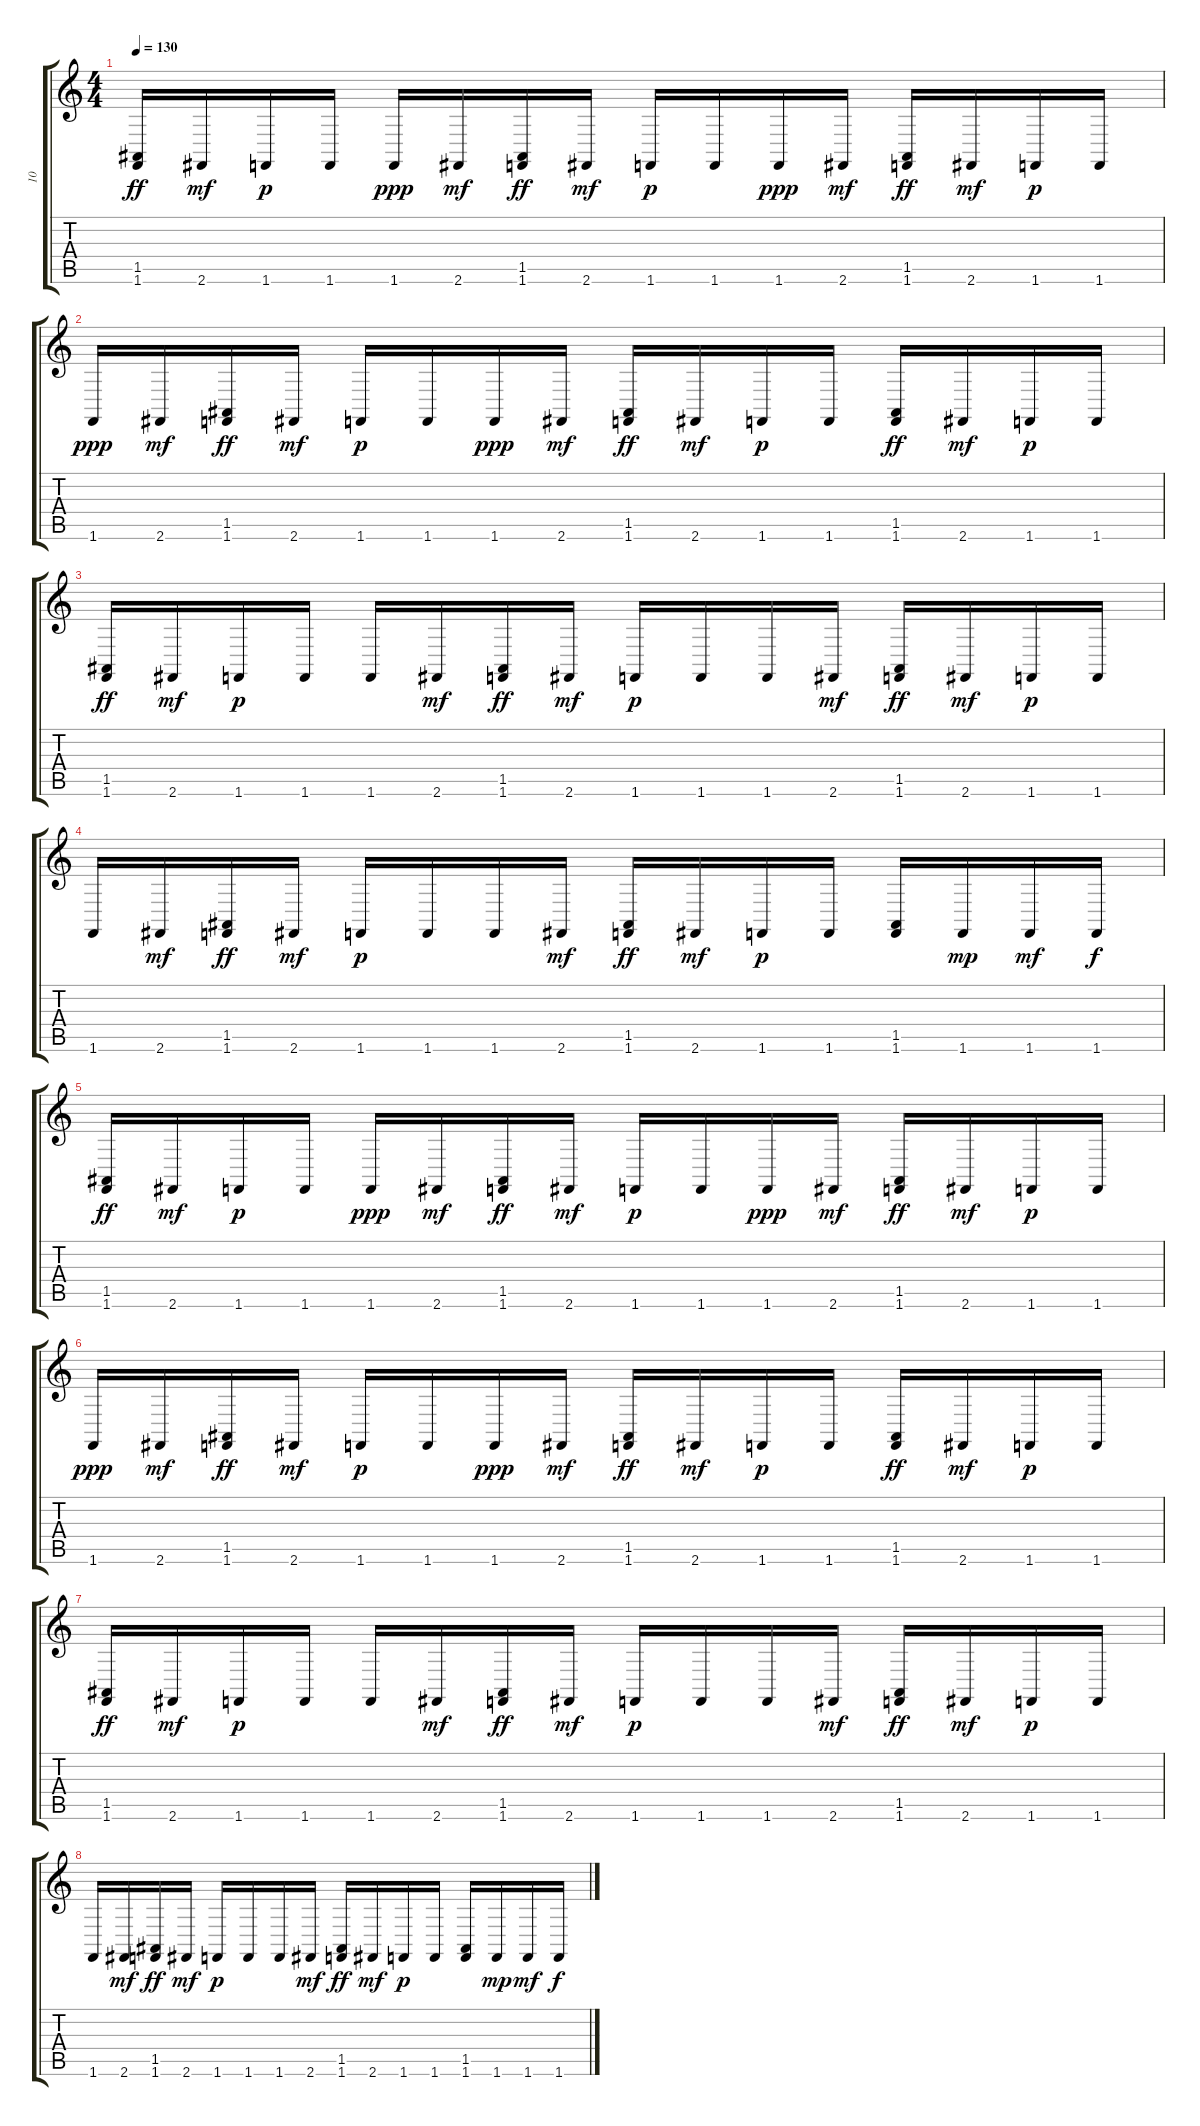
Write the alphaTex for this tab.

\track ("10" "10") {instrument acousticgrandpiano}
\staff {score tabs}
\tuning (E4 B3 G3 D3 A2 E2) {hide}
\ts (4 4)
\tempo 130
\clef g2
\ks c
(1.5 1.6).16{dy ff} 2.6.16{dy mf} 1.6.16{dy p} 1.6.16 1.6.16{dy ppp} 2.6.16{dy mf} (1.5 1.6).16{dy ff} 2.6.16{dy mf} 1.6.16{dy p} 1.6.16 1.6.16{dy ppp} 2.6.16{dy mf} (1.5 1.6).16{dy ff} 2.6.16{dy mf} 1.6.16{dy p} 1.6.16 |
1.6.16{dy ppp} 2.6.16{dy mf} (1.5 1.6).16{dy ff} 2.6.16{dy mf} 1.6.16{dy p} 1.6.16 1.6.16{dy ppp} 2.6.16{dy mf} (1.5 1.6).16{dy ff} 2.6.16{dy mf} 1.6.16{dy p} 1.6.16 (1.5 1.6).16{dy ff} 2.6.16{dy mf} 1.6.16{dy p} 1.6.16 |
(1.5 1.6).16{dy ff} 2.6.16{dy mf} 1.6.16{dy p} 1.6.16 1.6.16 2.6.16{dy mf} (1.5 1.6).16{dy ff} 2.6.16{dy mf} 1.6.16{dy p} 1.6.16 1.6.16 2.6.16{dy mf} (1.5 1.6).16{dy ff} 2.6.16{dy mf} 1.6.16{dy p} 1.6.16 |
1.6.16 2.6.16{dy mf} (1.5 1.6).16{dy ff} 2.6.16{dy mf} 1.6.16{dy p} 1.6.16 1.6.16 2.6.16{dy mf} (1.5 1.6).16{dy ff} 2.6.16{dy mf} 1.6.16{dy p} 1.6.16 (1.5 1.6).16 1.6.16{dy mp} 1.6.16{dy mf} 1.6.16{dy f} |
(1.5 1.6).16{dy ff} 2.6.16{dy mf} 1.6.16{dy p} 1.6.16 1.6.16{dy ppp} 2.6.16{dy mf} (1.5 1.6).16{dy ff} 2.6.16{dy mf} 1.6.16{dy p} 1.6.16 1.6.16{dy ppp} 2.6.16{dy mf} (1.5 1.6).16{dy ff} 2.6.16{dy mf} 1.6.16{dy p} 1.6.16 |
1.6.16{dy ppp} 2.6.16{dy mf} (1.5 1.6).16{dy ff} 2.6.16{dy mf} 1.6.16{dy p} 1.6.16 1.6.16{dy ppp} 2.6.16{dy mf} (1.5 1.6).16{dy ff} 2.6.16{dy mf} 1.6.16{dy p} 1.6.16 (1.5 1.6).16{dy ff} 2.6.16{dy mf} 1.6.16{dy p} 1.6.16 |
(1.5 1.6).16{dy ff} 2.6.16{dy mf} 1.6.16{dy p} 1.6.16 1.6.16 2.6.16{dy mf} (1.5 1.6).16{dy ff} 2.6.16{dy mf} 1.6.16{dy p} 1.6.16 1.6.16 2.6.16{dy mf} (1.5 1.6).16{dy ff} 2.6.16{dy mf} 1.6.16{dy p} 1.6.16 |
1.6.16 2.6.16{dy mf} (1.5 1.6).16{dy ff} 2.6.16{dy mf} 1.6.16{dy p} 1.6.16 1.6.16 2.6.16{dy mf} (1.5 1.6).16{dy ff} 2.6.16{dy mf} 1.6.16{dy p} 1.6.16 (1.5 1.6).16 1.6.16{dy mp} 1.6.16{dy mf} 1.6.16{dy f}
